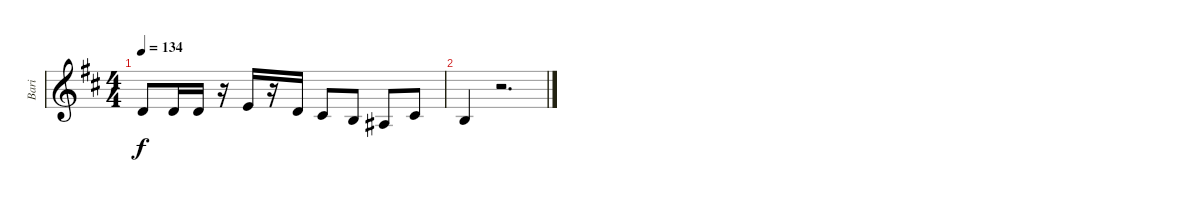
\track ("Bari" "Bari") {instrument baritonesax}
\staff {score}
\tuning (E4 B3 G3 D3 A2 E2) {hide}
\ts (4 4)
\tempo 134
\clef g2
\ks bminor
3.2.8{dy f} 3.2.16 3.2.16 r.16 0.1.16 r.16 3.2.16 2.2.8 0.2.8 3.3.8 2.2.8 |
0.2.4 r.2{d}
